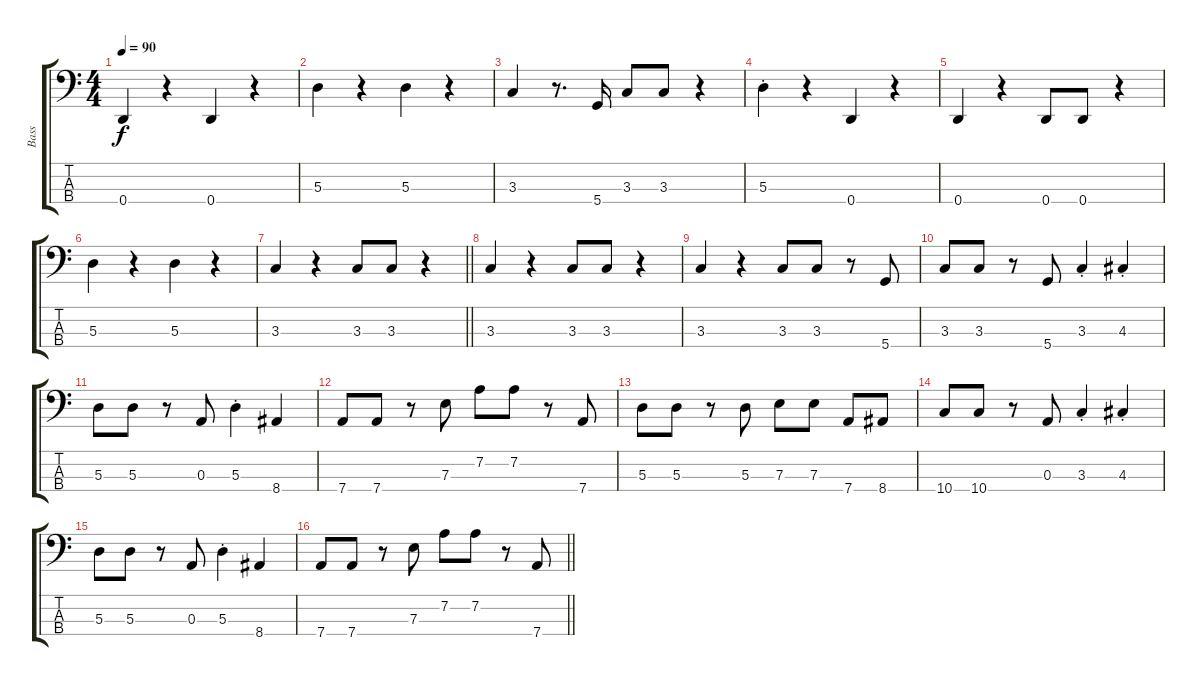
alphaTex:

\track ("Bass" "Bass") {instrument synthbass2}
\staff {score tabs}
\tuning (G2 D2 A1 D1) {hide}
\ts (4 4)
\tempo 90
\clef f4
\ks c
0.4.4{dy f} r.4 0.4.4 r.4 |
5.3.4 r.4 5.3.4 r.4 |
3.3.4 r.8{d} 5.4.16 3.3.8 3.3.8 r.4 |
5.3{st}.4 r.4 0.4.4 r.4 |
0.4.4 r.4 0.4.8 0.4.8 r.4 |
5.3.4 r.4 5.3.4 r.4 |
\barLineRight lightlight
3.3.4 r.4 3.3.8 3.3.8 r.4 |
3.3.4 r.4 3.3.8 3.3.8 r.4 |
3.3.4 r.4 3.3.8 3.3.8 r.8 5.4.8 |
3.3.8 3.3.8 r.8 5.4.8 3.3{st}.4 4.3{st}.4 |
5.3.8 5.3.8 r.8 0.3.8 5.3{st}.4 8.4.4 |
7.4.8 7.4.8 r.8 7.3.8 7.2.8 7.2.8 r.8 7.4.8 |
5.3.8 5.3.8 r.8 5.3.8 7.3.8 7.3.8 7.4.8 8.4.8 |
10.4.8 10.4.8 r.8 0.3.8 3.3{st}.4 4.3{st}.4 |
5.3.8 5.3.8 r.8 0.3.8 5.3{st}.4 8.4.4 |
\barLineRight lightlight
7.4.8 7.4.8 r.8 7.3.8 7.2.8 7.2.8 r.8 7.4.8
